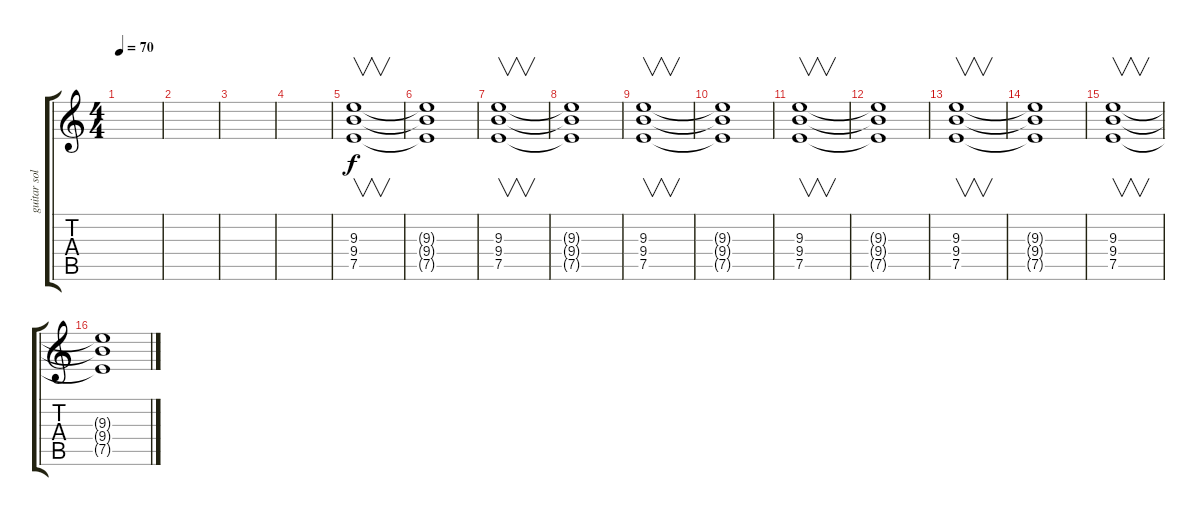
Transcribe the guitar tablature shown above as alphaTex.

\track ("guitar solo" "guitar sol") {instrument overdrivenguitar}
\staff {score tabs}
\tuning (E4 B3 G3 D3 A2 E2) {hide}
\ts (4 4)
\tempo 70
\clef g2
\ks c
|
|
|
|
(9.3 9.4 7.5).1{v} |
(9.3{t} 9.4{t} 7.5{t}).1 |
(9.3 9.4 7.5).1{v} |
(9.3{t} 9.4{t} 7.5{t}).1 |
(9.3 9.4 7.5).1{v} |
(9.3{t} 9.4{t} 7.5{t}).1 |
(9.3 9.4 7.5).1{v} |
(9.3{t} 9.4{t} 7.5{t}).1 |
(9.3 9.4 7.5).1{v} |
(9.3{t} 9.4{t} 7.5{t}).1 |
(9.3 9.4 7.5).1{v} |
(9.3{t} 9.4{t} 7.5{t}).1
